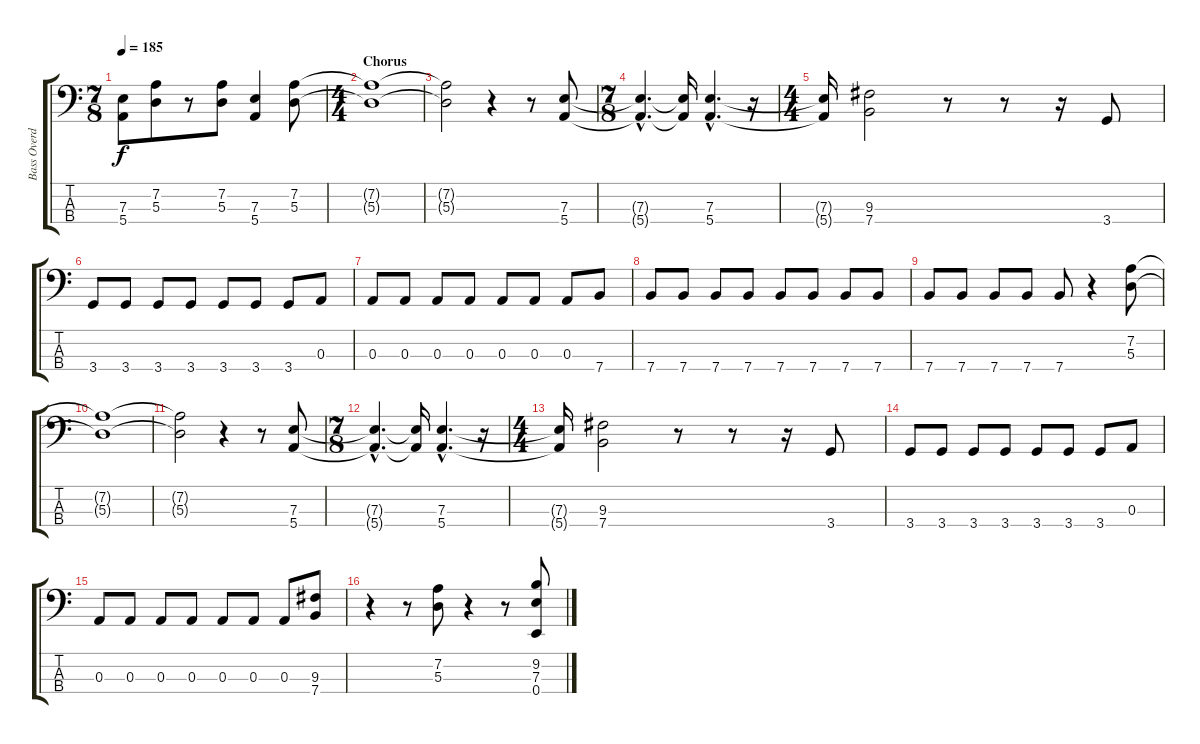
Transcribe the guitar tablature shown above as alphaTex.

\track ("Bass Overdub" "Bass Overd") {instrument distortionguitar}
\staff {score tabs}
\tuning (G2 D2 A1 E1) {hide}
\ts (7 8)
\tempo 185
\clef f4
\ks c
(7.3 5.4).8{dy f} (7.2 5.3).8 r.8 (7.2 5.3).8 (7.3 5.4).4 (7.2 5.3).8 |
\ts (4 4)
\section ("" "Chorus")
(7.2{t} 5.3{t}).1 |
(7.2{t} 5.3{t}).2 r.4 r.8 (7.3 5.4).8 |
\ts (7 8)
(7.3{hac t} 5.4{hac t}).4{d} (7.3{t} 5.4{t}).16 (7.3{hac} 5.4{hac}).4{d} r.16 |
\ts (4 4)
(7.3{t} 5.4{t}).16 (9.3 7.4).2 r.8 r.8 r.16 3.4.8 |
3.4.8 3.4.8 3.4.8 3.4.8 3.4.8 3.4.8 3.4.8 0.3.8 |
0.3.8 0.3.8 0.3.8 0.3.8 0.3.8 0.3.8 0.3.8 7.4.8 |
7.4.8 7.4.8 7.4.8 7.4.8 7.4.8 7.4.8 7.4.8 7.4.8 |
7.4.8 7.4.8 7.4.8 7.4.8 7.4.8 r.4 (7.2 5.3).8 |
(7.2{t} 5.3{t}).1 |
(7.2{t} 5.3{t}).2 r.4 r.8 (7.3 5.4).8 |
\ts (7 8)
(7.3{hac t} 5.4{hac t}).4{d} (7.3{t} 5.4{t}).16 (7.3{hac} 5.4{hac}).4{d} r.16 |
\ts (4 4)
(7.3{t} 5.4{t}).16 (9.3 7.4).2 r.8 r.8 r.16 3.4.8 |
3.4.8 3.4.8 3.4.8 3.4.8 3.4.8 3.4.8 3.4.8 0.3.8 |
0.3.8 0.3.8 0.3.8 0.3.8 0.3.8 0.3.8 0.3.8 (9.3 7.4).8 |
r.4 r.8 (7.2 5.3).8 r.4 r.8 (9.2 7.3 0.4).8
